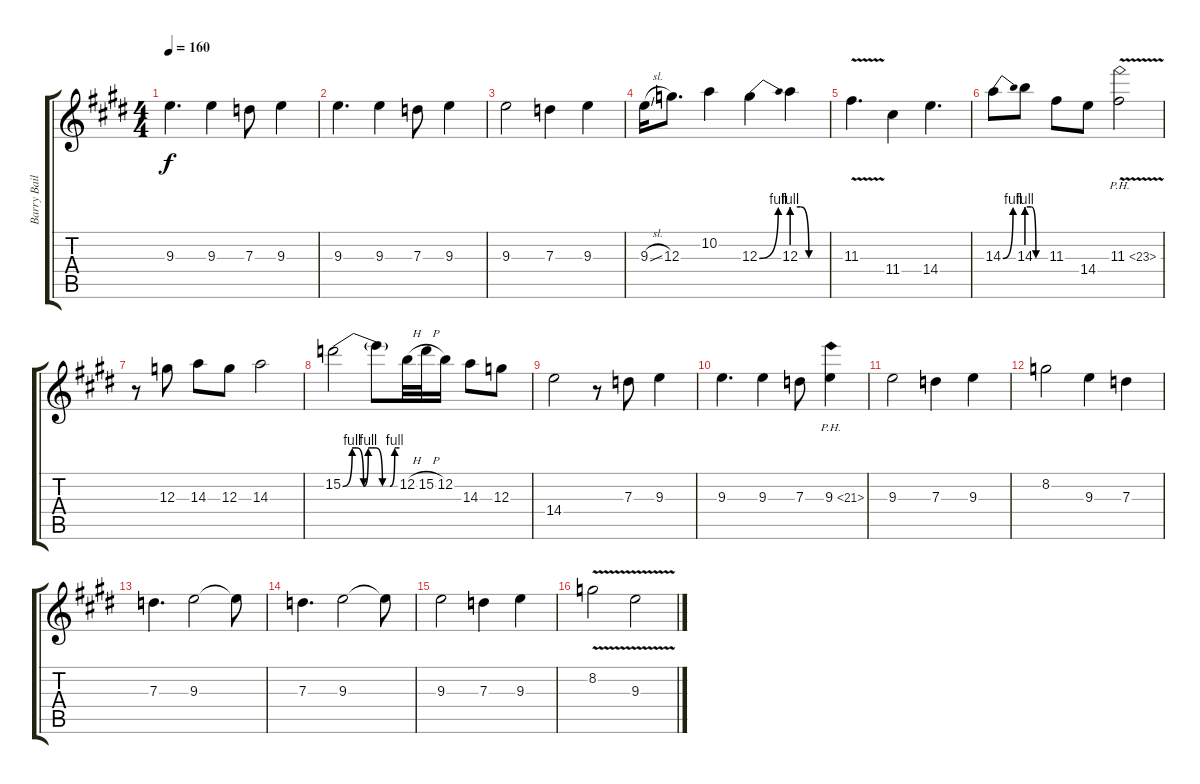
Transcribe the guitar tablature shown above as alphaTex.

\track ("Barry Bailey Guitar" "Barry Bail") {instrument overdrivenguitar}
\staff {score tabs}
\tuning (E4 B3 G3 D3 A2 E2) {hide}
\ts (4 4)
\tempo 160
\clef g2
\ks e
9.3.4{d dy f} 9.3.4 7.3.8 9.3.4 |
9.3.4{d} 9.3.4 7.3.8 9.3.4 |
9.3.2{volume 16} 7.3.4 9.3.4 |
9.3{sl}.16 12.3.8{d} 10.2.4 12.3{be (bend 0 0 60 4)}.4 12.3{be (custom 0 4 15 4 30 0 60 0)}.4 |
11.3{v}.4{d} 11.4.4 14.4.4{d} |
14.3{be (bend 0 0 60 4)}.8 14.3{be (custom 0 4 15 4 30 0 60 0)}.8 11.3.8 14.4.8 11.3{ph 12 v}.2 |
r.8 12.3.8 14.3.8 12.3.8 14.3.2 |
15.2{be (custom 0 0 10 4 15 4 22 0 27 4 30 4 35 4 42 0 50 0 55 4 57 4 60 4)}.2 15.2{t}.8 12.2{h}.32 15.2{h}.32 12.2.16 14.3.8 12.3.8 |
14.4.2{volume 12} r.8 7.3.8 9.3.4 |
9.3.4{d} 9.3.4 7.3.8 9.3{ph 12}.4 |
9.3.2 7.3.4 9.3.4 |
8.2.2 9.3.4 7.3.4 |
7.3.4{d} 9.3.2 9.3{t}.8 |
7.3.4{d} 9.3.2 9.3{t}.8 |
9.3.2 7.3.4 9.3.4 |
8.2{v}.2 9.3{v}.2
